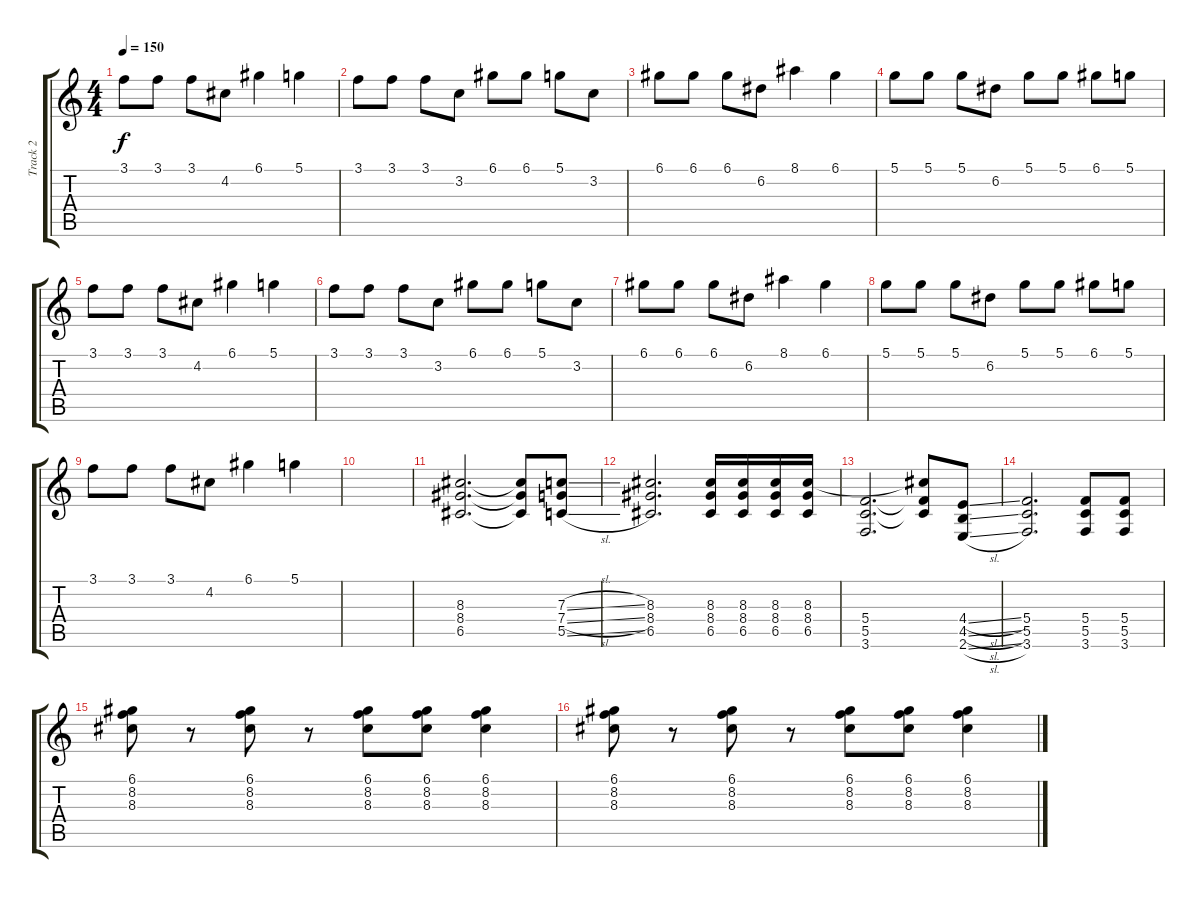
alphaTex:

\track ("Track 2" "Track 2") {instrument overdrivenguitar}
\staff {score tabs}
\tuning (D4 A3 F3 C3 G2 D2) {hide}
\ts (4 4)
\tempo 150
\clef g2
\ks c
3.1.8{dy f} 3.1.8 3.1.8 4.2.8 6.1.4 5.1.4 |
3.1.8 3.1.8 3.1.8 3.2.8 6.1.8 6.1.8 5.1.8 3.2.8 |
6.1.8 6.1.8 6.1.8 6.2.8 8.1.4 6.1.4 |
5.1.8 5.1.8 5.1.8 6.2.8 5.1.8 5.1.8 6.1.8 5.1.8 |
3.1.8 3.1.8 3.1.8 4.2.8 6.1.4 5.1.4 |
3.1.8 3.1.8 3.1.8 3.2.8 6.1.8 6.1.8 5.1.8 3.2.8 |
6.1.8 6.1.8 6.1.8 6.2.8 8.1.4 6.1.4 |
5.1.8 5.1.8 5.1.8 6.2.8 5.1.8 5.1.8 6.1.8 5.1.8 |
3.1.8 3.1.8 3.1.8 4.2.8 6.1.4 5.1.4 |
|
(8.3 8.4 6.5).2{d} (8.3{t} 8.4{t} 6.5{t}).8 (7.3{sl} 7.4{sl} 5.5{sl}).8 |
(8.3 8.4 6.5).2{d} (8.3 8.4 6.5).16 (8.3 8.4 6.5).16 (8.3 8.4 6.5).16 (8.3 8.4 6.5).16 |
(5.4 5.5 3.6).2{d} (8.3{t} 5.4{t} 5.5{t}).8 (4.4{sl} 4.5{sl} 2.6{sl}).8 |
(5.4 5.5 3.6).2{d} (5.4 5.5 3.6).8 (5.4 5.5 3.6).8 |
(6.1 8.2 8.3).8 r.8 (6.1 8.2 8.3).8 r.8 (6.1 8.2 8.3).8 (6.1 8.2 8.3).8 (6.1 8.2 8.3).4 |
(6.1 8.2 8.3).8 r.8 (6.1 8.2 8.3).8 r.8 (6.1 8.2 8.3).8 (6.1 8.2 8.3).8 (6.1 8.2 8.3).4
